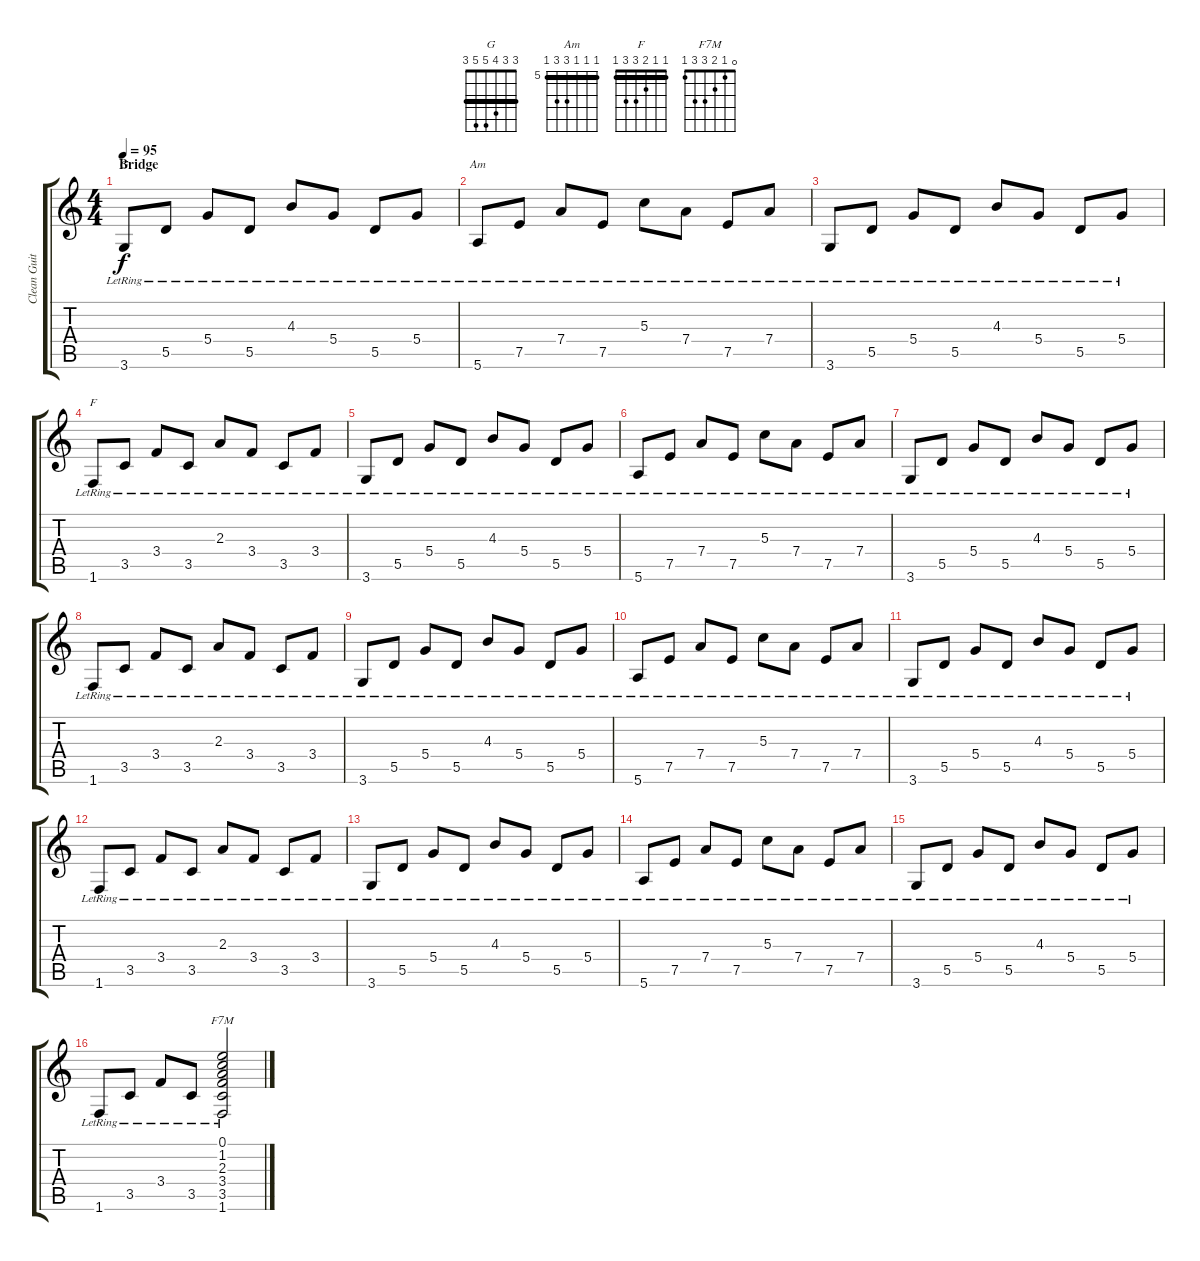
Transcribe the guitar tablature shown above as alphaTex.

\track ("Clean Guitar" "Clean Guit") {instrument electricguitarclean}
\staff {score tabs}
\tuning (E4 B3 G3 D3 A2 E2) {hide}
\chord ("G" 3 3 4 5 5 3) {barre 3}
\chord ("Am" 5 5 5 7 7 5) {firstfret 5 barre 5}
\chord ("F" 1 1 2 3 3 1) {barre 1}
\chord ("F7M" 0 1 2 3 3 1)
\ts (4 4)
\section ("" "Bridge")
\tempo 95
\clef g2
\ks c
3.6{lr}.8{ch "G" dy f} 5.5{lr}.8 5.4{lr}.8 5.5{lr}.8 4.3{lr}.8 5.4{lr}.8 5.5{lr}.8 5.4{lr}.8 |
5.6{lr}.8{ch "Am"} 7.5{lr}.8 7.4{lr}.8 7.5{lr}.8 5.3{lr}.8 7.4{lr}.8 7.5{lr}.8 7.4{lr}.8 |
3.6{lr}.8 5.5{lr}.8 5.4{lr}.8 5.5{lr}.8 4.3{lr}.8 5.4{lr}.8 5.5{lr}.8 5.4{lr}.8 |
1.6{lr}.8{ch "F"} 3.5{lr}.8 3.4{lr}.8 3.5{lr}.8 2.3{lr}.8 3.4{lr}.8 3.5{lr}.8 3.4{lr}.8 |
3.6{lr}.8 5.5{lr}.8 5.4{lr}.8 5.5{lr}.8 4.3{lr}.8 5.4{lr}.8 5.5{lr}.8 5.4{lr}.8 |
5.6{lr}.8 7.5{lr}.8 7.4{lr}.8 7.5{lr}.8 5.3{lr}.8 7.4{lr}.8 7.5{lr}.8 7.4{lr}.8 |
3.6{lr}.8 5.5{lr}.8 5.4{lr}.8 5.5{lr}.8 4.3{lr}.8 5.4{lr}.8 5.5{lr}.8 5.4{lr}.8 |
1.6{lr}.8 3.5{lr}.8 3.4{lr}.8 3.5{lr}.8 2.3{lr}.8 3.4{lr}.8 3.5{lr}.8 3.4{lr}.8 |
3.6{lr}.8 5.5{lr}.8 5.4{lr}.8 5.5{lr}.8 4.3{lr}.8 5.4{lr}.8 5.5{lr}.8 5.4{lr}.8 |
5.6{lr}.8 7.5{lr}.8 7.4{lr}.8 7.5{lr}.8 5.3{lr}.8 7.4{lr}.8 7.5{lr}.8 7.4{lr}.8 |
3.6{lr}.8 5.5{lr}.8 5.4{lr}.8 5.5{lr}.8 4.3{lr}.8 5.4{lr}.8 5.5{lr}.8 5.4{lr}.8 |
1.6{lr}.8 3.5{lr}.8 3.4{lr}.8 3.5{lr}.8 2.3{lr}.8 3.4{lr}.8 3.5{lr}.8 3.4{lr}.8 |
3.6{lr}.8 5.5{lr}.8 5.4{lr}.8 5.5{lr}.8 4.3{lr}.8 5.4{lr}.8 5.5{lr}.8 5.4{lr}.8 |
5.6{lr}.8 7.5{lr}.8 7.4{lr}.8 7.5{lr}.8 5.3{lr}.8 7.4{lr}.8 7.5{lr}.8 7.4{lr}.8 |
3.6{lr}.8 5.5{lr}.8 5.4{lr}.8 5.5{lr}.8 4.3{lr}.8 5.4{lr}.8 5.5{lr}.8 5.4{lr}.8 |
1.6{lr}.8 3.5{lr}.8 3.4{lr}.8 3.5{lr}.8 (0.1{lr} 1.2{lr} 2.3{lr} 3.4{lr} 3.5{lr} 1.6{lr}).2{ch "F7M"}
